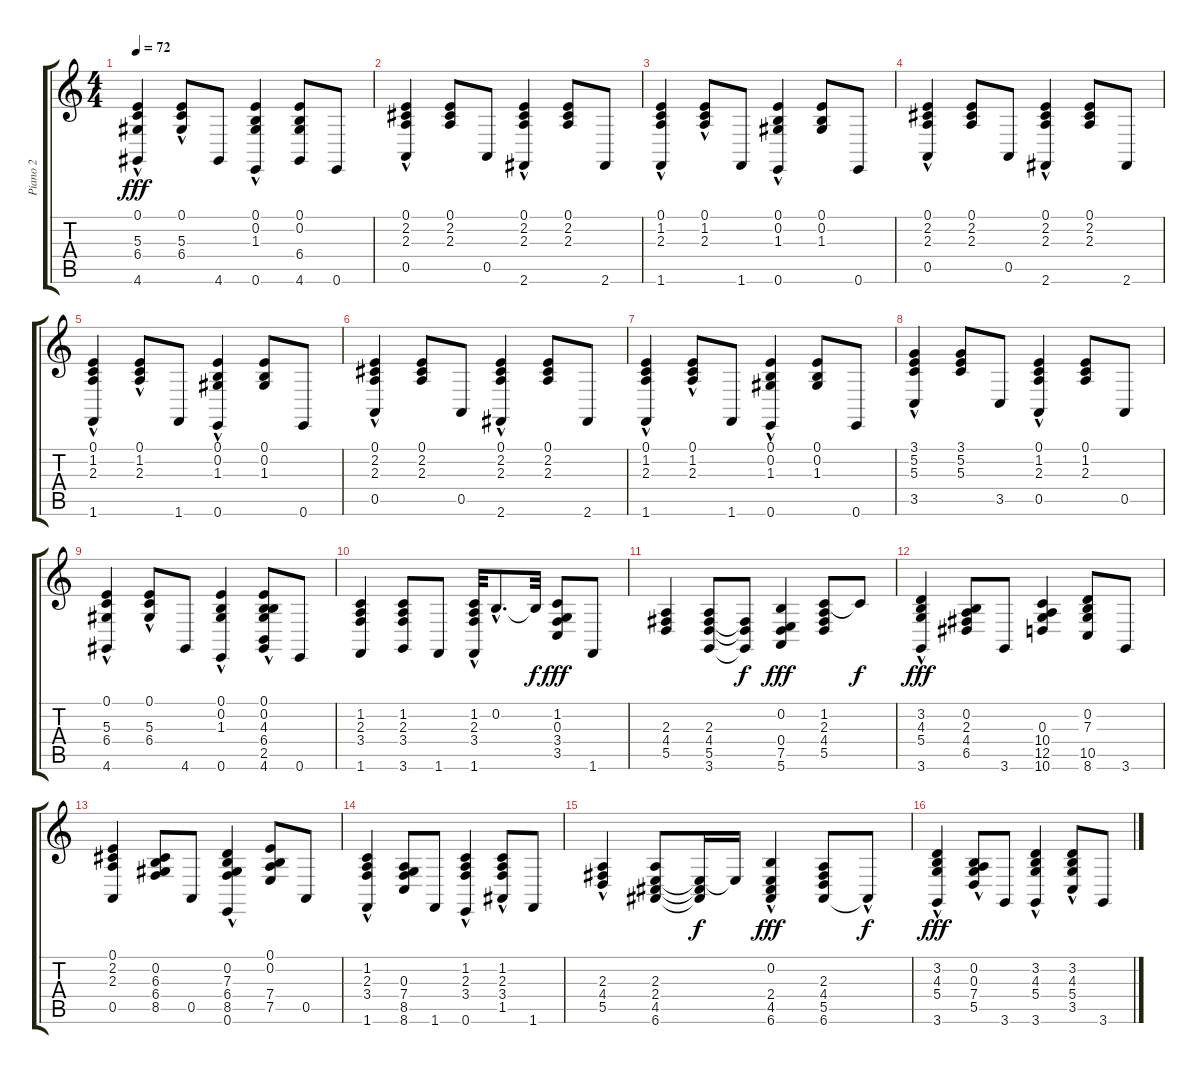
\track ("Piano 2" "Piano 2") {instrument acousticgrandpiano}
\staff {score tabs}
\tuning (E4 B3 G3 D3 A2 E2) {hide}
\ts (4 4)
\tempo 72
\clef g2
\ks c
(0.1{hac} 5.3 6.4 4.6).4{dy fff} (0.1{hac} 5.3 6.4{hac}).8 4.6.8 (0.1{hac} 0.2 1.3 0.6).4 (0.1 0.2 6.4 4.6).8 0.6.8 |
(0.1 2.2 2.3 0.5{hac}).4 (0.1 2.2 2.3).8 0.5.8 (0.1{hac} 2.2{hac} 2.3{hac} 2.6).4 (0.1 2.2 2.3).8 2.6.8 |
(0.1 1.2 2.3 1.6{hac}).4 (0.1{hac} 1.2{hac} 2.3).8 1.6.8 (0.1{hac} 0.2 1.3{hac} 0.6).4 (0.1 0.2 1.3).8 0.6.8 |
(0.1 2.2 2.3 0.5{hac}).4 (0.1 2.2 2.3).8 0.5.8 (0.1{hac} 2.2{hac} 2.3{hac} 2.6).4 (0.1 2.2 2.3).8 2.6.8 |
(0.1 1.2 2.3 1.6{hac}).4 (0.1{hac} 1.2{hac} 2.3).8 1.6.8 (0.1{hac} 0.2 1.3{hac} 0.6).4 (0.1 0.2 1.3).8 0.6.8 |
(0.1 2.2 2.3 0.5{hac}).4 (0.1 2.2 2.3).8 0.5.8 (0.1{hac} 2.2{hac} 2.3{hac} 2.6).4 (0.1 2.2 2.3).8 2.6.8 |
(0.1 1.2 2.3 1.6{hac}).4 (0.1{hac} 1.2{hac} 2.3).8 1.6.8 (0.1{hac} 0.2 1.3{hac} 0.6).4 (0.1 0.2 1.3).8 0.6.8 |
(3.1 5.2 5.3 3.5{hac}).4 (3.1 5.2 5.3).8 3.5.8 (0.1{hac} 1.2{hac} 2.3{hac} 0.5).4 (0.1 1.2 2.3).8 0.5.8 |
(0.1{hac} 5.3 6.4 4.6).4 (0.1{hac} 5.3 6.4{hac}).8 4.6.8 (0.1{hac} 0.2 1.3 0.6).4 (0.1 0.2{hac} 4.3{hac} 6.4 2.5 4.6).8 0.6.8 |
(1.2 2.3 3.4 1.6).4 (1.2 2.3 3.4 3.6).8 1.6.8 (1.2{hac} 2.3{hac} 3.4{hac} 1.6).32 0.2{hac}.8{d} 0.2{t}.32{dy f} (1.2 0.3 3.4 3.5).8{dy fff} 1.6.8 |
(2.3 4.4 5.5).4 (2.3 4.4 5.5 3.6).8 (4.4{t} 5.5{t} 3.6{t}).8{dy f} (0.2 0.4 7.5 5.6).4{dy fff} (1.2 2.3 4.4 5.5).8 1.2{t}.8{dy f} |
(3.2{hac} 4.3{hac} 5.4 3.6{hac}).4{dy fff} (0.2 2.3 4.4 6.5).8 3.6.8 (0.3 10.4 12.5 10.6).4 (0.2 7.3 10.5 8.6).8 3.6.8 |
(0.1 2.2 2.3 0.5).4 (0.2 6.3 6.4 8.5).8 0.5.8 (0.2 7.3{hac} 6.4{hac} 8.5{hac} 0.6).4 (0.1 0.2 7.4 7.5).8 0.5.8 |
(1.2 2.3 3.4 1.6{hac}).4 (0.3 7.4 8.5 8.6).8 1.6.8 (1.2{hac} 2.3{hac} 3.4{hac} 0.6).4 (1.2 2.3 3.4 1.5{hac}).8 1.6.8 |
(2.3{hac} 4.4{hac} 5.5{hac}).4 (2.3 2.4 4.5 6.6).8 (2.4{t} 4.5{t} 6.6{t}).16{dy f} 2.4{t}.16 (0.2 2.4{hac} 4.5{hac} 6.6{hac}).4{dy fff} (2.3 4.4 5.5 6.6).8 6.6{hac t}.8{dy f} |
(3.2{hac} 4.3{hac} 5.4{hac} 3.6).4{dy fff} (0.2 0.3{hac} 7.4{hac} 5.5{hac}).8 3.6.8 (3.2{hac} 4.3{hac} 5.4{hac} 3.6{hac}).4 (3.2 4.3 5.4 3.5{hac}).8 3.6.8
